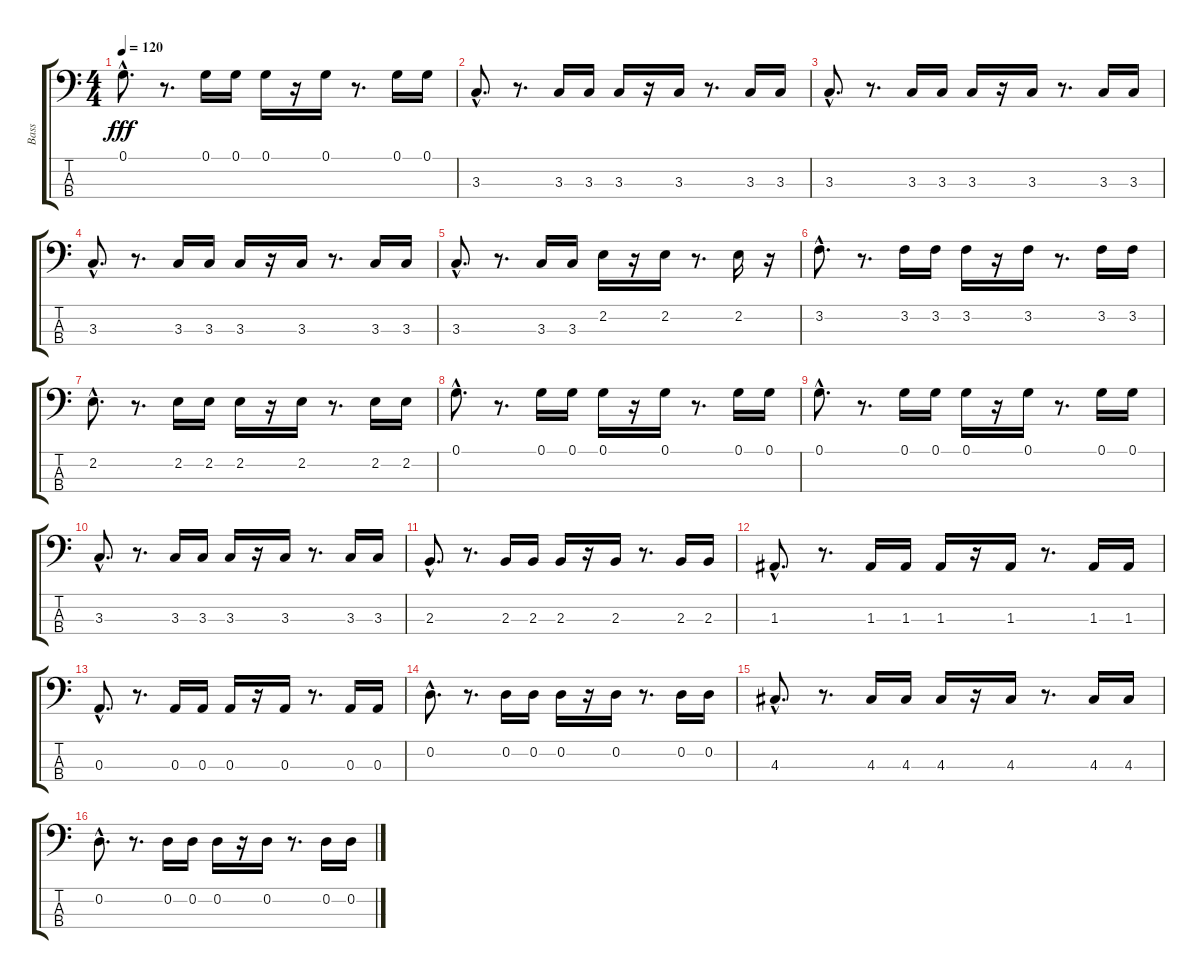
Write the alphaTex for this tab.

\track ("Bass" "Bass") {instrument electricbassfinger}
\staff {score tabs}
\tuning (G2 D2 A1 E1) {hide}
\ts (4 4)
\tempo 120
\clef f4
\ks c
0.1{hac}.8{d dy fff} r.8{d} 0.1.16 0.1.16 0.1.16 r.16 0.1.16 r.8{d} 0.1.16 0.1.16 |
3.3{hac}.8{d} r.8{d} 3.3.16 3.3.16 3.3.16 r.16 3.3.16 r.8{d} 3.3.16 3.3.16 |
3.3{hac}.8{d} r.8{d} 3.3.16 3.3.16 3.3.16 r.16 3.3.16 r.8{d} 3.3.16 3.3.16 |
3.3{hac}.8{d} r.8{d} 3.3.16 3.3.16 3.3.16 r.16 3.3.16 r.8{d} 3.3.16 3.3.16 |
3.3{hac}.8{d} r.8{d} 3.3.16 3.3.16 2.2.16 r.16 2.2.16 r.8{d} 2.2.16 r.16 |
3.2{hac}.8{d} r.8{d} 3.2.16 3.2.16 3.2.16 r.16 3.2.16 r.8{d} 3.2.16 3.2.16 |
2.2{hac}.8{d} r.8{d} 2.2.16 2.2.16 2.2.16 r.16 2.2.16 r.8{d} 2.2.16 2.2.16 |
0.1{hac}.8{d} r.8{d} 0.1.16 0.1.16 0.1.16 r.16 0.1.16 r.8{d} 0.1.16 0.1.16 |
0.1{hac}.8{d} r.8{d} 0.1.16 0.1.16 0.1.16 r.16 0.1.16 r.8{d} 0.1.16 0.1.16 |
3.3{hac}.8{d} r.8{d} 3.3.16 3.3.16 3.3.16 r.16 3.3.16 r.8{d} 3.3.16 3.3.16 |
2.3{hac}.8{d} r.8{d} 2.3.16 2.3.16 2.3.16 r.16 2.3.16 r.8{d} 2.3.16 2.3.16 |
1.3{hac}.8{d} r.8{d} 1.3.16 1.3.16 1.3.16 r.16 1.3.16 r.8{d} 1.3.16 1.3.16 |
0.3{hac}.8{d} r.8{d} 0.3.16 0.3.16 0.3.16 r.16 0.3.16 r.8{d} 0.3.16 0.3.16 |
0.2{hac}.8{d} r.8{d} 0.2.16 0.2.16 0.2.16 r.16 0.2.16 r.8{d} 0.2.16 0.2.16 |
4.3{hac}.8{d} r.8{d} 4.3.16 4.3.16 4.3.16 r.16 4.3.16 r.8{d} 4.3.16 4.3.16 |
0.2{hac}.8{d} r.8{d} 0.2.16 0.2.16 0.2.16 r.16 0.2.16 r.8{d} 0.2.16 0.2.16
